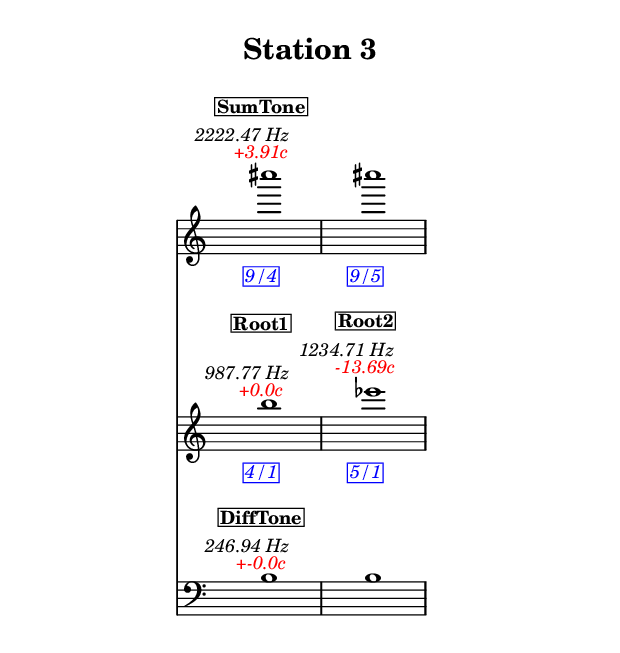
\version "2.20.0"
\language "english"

#(set-default-paper-size "a6" 'portrait)
#(set-global-staff-size 16)

\header {
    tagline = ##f
    title = \markup {
        \pad-around
            #3
            "Station 3"
        }
}

\layout {
    indent = #25
}

\paper {
    systems-per-page = 1
}

\score {
    \new Score
    <<
        \new Staff
        \with
        {
            \remove Time_signature_engraver
        }
        {
            \clef "treble"
            cs''''1
            - \tweak color #red
            ^ \markup {
                \halign
                    #0
                    \italic
                        {
                            +3.91c
                        }
                }
            ^ \markup {
                \halign
                    #1
                    \italic
                        {
                            2222.47
                            Hz
                        }
                }
            ^ \markup {
                \pad-around
                    #1
                    \box
                        \vcenter
                            \halign
                                #0
                                \bold
                                    {
                                        SumTone
                                    }
                }
            - \tweak color #blue
            _ \markup {
                \pad-around
                    #1
                    \box
                        \halign
                            #0
                            \italic
                                {
                                    9/4
                                }
                }
            \override Score.NonMusicalPaperColumn.padding = #5
            \clef "treble"
            cs''''1
            - \tweak color #blue
            _ \markup {
                \pad-around
                    #1
                    \box
                        \halign
                            #0
                            \italic
                                {
                                    9/5
                                }
                }
        }
        \new Staff
        \with
        {
            \remove Time_signature_engraver
        }
        {
            \clef "treble"
            b''1
            - \tweak color #red
            ^ \markup {
                \halign
                    #0
                    \italic
                        {
                            +0.0c
                        }
                }
            ^ \markup {
                \halign
                    #1
                    \italic
                        {
                            987.77
                            Hz
                        }
                }
            ^ \markup {
                \pad-around
                    #1
                    \box
                        \vcenter
                            \halign
                                #0
                                \bold
                                    {
                                        Root1
                                    }
                }
            - \tweak color #blue
            _ \markup {
                \pad-around
                    #1
                    \box
                        \halign
                            #0
                            \italic
                                {
                                    4/1
                                }
                }
            \clef "treble"
            ef'''1
            - \tweak color #red
            ^ \markup {
                \halign
                    #0
                    \italic
                        {
                            -13.69c
                        }
                }
            ^ \markup {
                \halign
                    #1
                    \italic
                        {
                            1234.71
                            Hz
                        }
                }
            ^ \markup {
                \pad-around
                    #1
                    \box
                        \vcenter
                            \halign
                                #0
                                \bold
                                    {
                                        Root2
                                    }
                }
            - \tweak color #blue
            _ \markup {
                \pad-around
                    #1
                    \box
                        \halign
                            #0
                            \italic
                                {
                                    5/1
                                }
                }
        }
        \new Staff
        \with
        {
            \remove Time_signature_engraver
        }
        {
            \clef "bass"
            b1
            - \tweak color #red
            ^ \markup {
                \halign
                    #0
                    \italic
                        {
                            +-0.0c
                        }
                }
            ^ \markup {
                \halign
                    #1
                    \italic
                        {
                            246.94
                            Hz
                        }
                }
            ^ \markup {
                \pad-around
                    #1
                    \box
                        \vcenter
                            \halign
                                #0
                                \bold
                                    {
                                        DiffTone
                                    }
                }
            \clef "bass"
            b1
        }
    >>
}